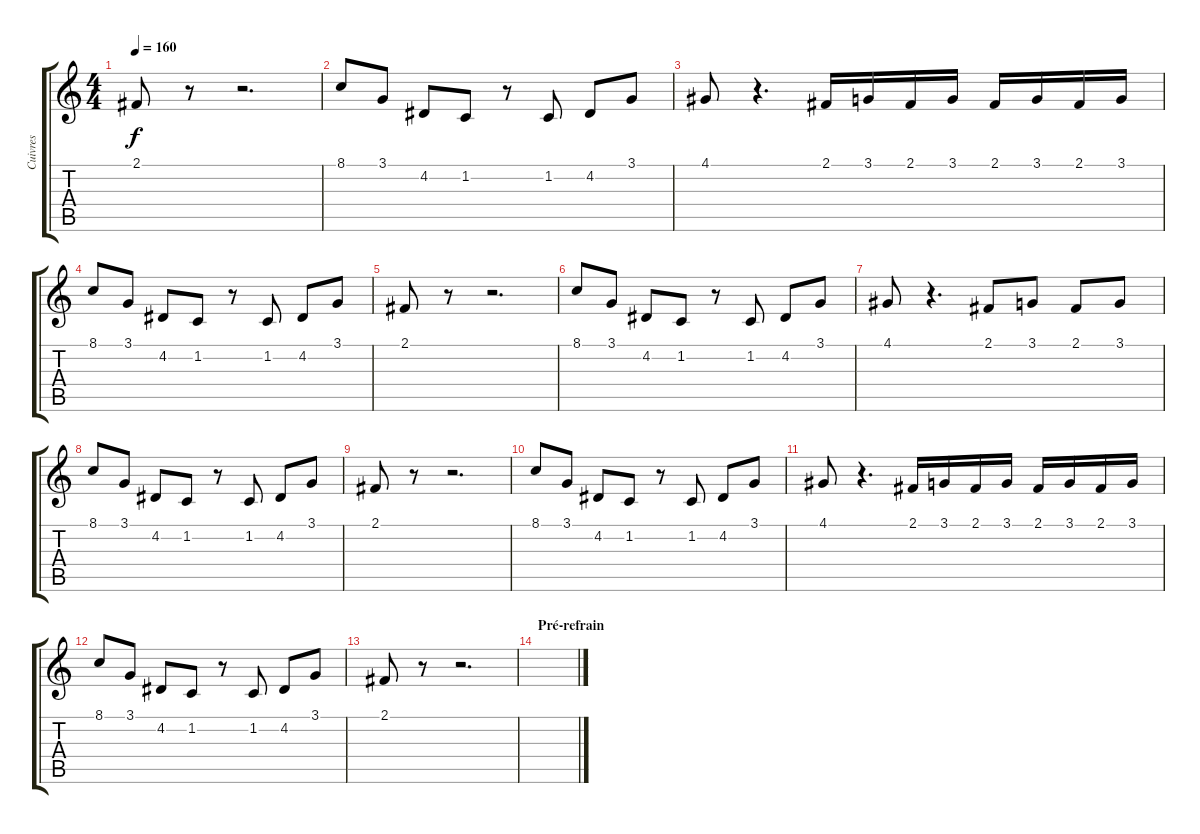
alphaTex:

\track ("Cuivres" "Cuivres") {instrument brasssection}
\staff {score tabs}
\tuning (E4 B3 G3 D3 A2 E2) {hide}
\ts (4 4)
\tempo 160
\clef g2
\ks c
2.1.8{dy f} r.8 r.2{d} |
8.1.8 3.1.8 4.2.8 1.2.8 r.8 1.2.8 4.2.8 3.1.8 |
4.1.8 r.4{d} 2.1.16 3.1.16 2.1.16 3.1.16 2.1.16 3.1.16 2.1.16 3.1.16 |
8.1.8 3.1.8 4.2.8 1.2.8 r.8 1.2.8 4.2.8 3.1.8 |
2.1.8 r.8 r.2{d} |
8.1.8 3.1.8 4.2.8 1.2.8 r.8 1.2.8 4.2.8 3.1.8 |
4.1.8 r.4{d} 2.1.8 3.1.8 2.1.8 3.1.8 |
8.1.8 3.1.8 4.2.8 1.2.8 r.8 1.2.8 4.2.8 3.1.8 |
2.1.8 r.8 r.2{d} |
8.1.8 3.1.8 4.2.8 1.2.8 r.8 1.2.8 4.2.8 3.1.8 |
4.1.8 r.4{d} 2.1.16 3.1.16 2.1.16 3.1.16 2.1.16 3.1.16 2.1.16 3.1.16 |
8.1.8 3.1.8 4.2.8 1.2.8 r.8 1.2.8 4.2.8 3.1.8 |
2.1.8 r.8 r.2{d} |
\section ("" "Pré-refrain")
